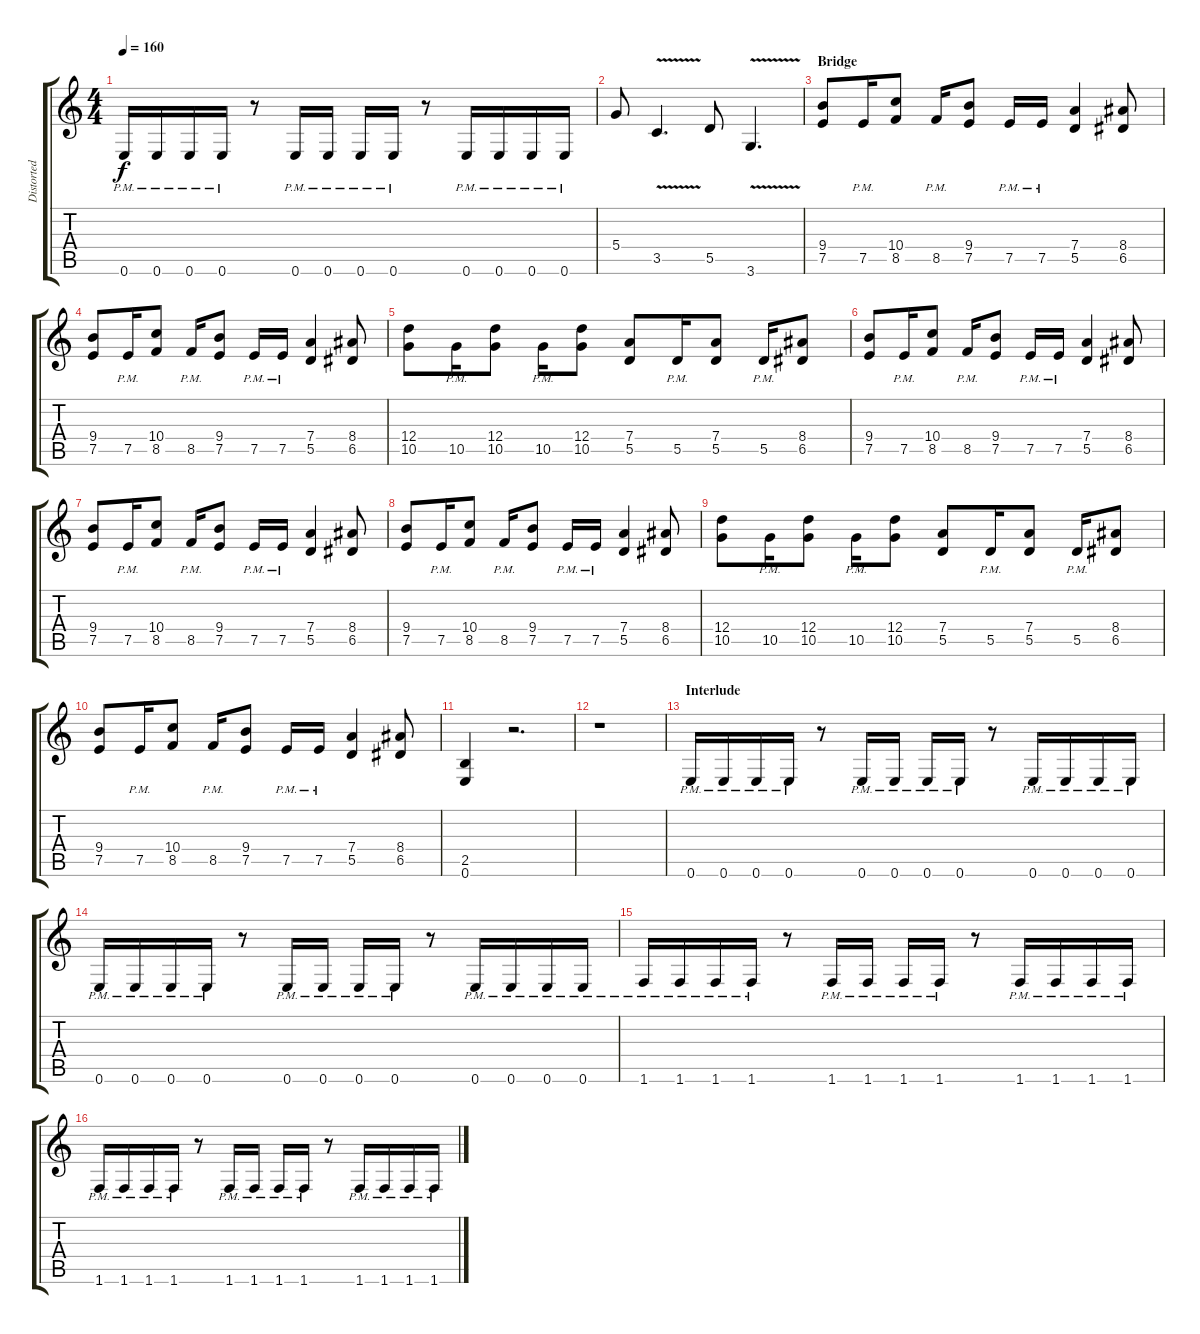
\track ("Distorted Rhythm Guitar (L)" "Distorted ") {instrument distortionguitar}
\staff {score tabs}
\tuning (E4 B3 G3 D3 A2 E2) {hide}
\ts (4 4)
\tempo 160
\clef g2
\ks c
0.6{pm}.16{dy f} 0.6{pm}.16 0.6{pm}.16 0.6{pm}.16 r.8 0.6{pm}.16 0.6{pm}.16 0.6{pm}.16 0.6{pm}.16 r.8 0.6{pm}.16 0.6{pm}.16 0.6{pm}.16 0.6{pm}.16 |
5.4.8 3.5{v}.4{d} 5.5.8 3.6{v}.4{d} |
\section ("" "Bridge")
(9.4 7.5).8 7.5{pm}.16 (10.4 8.5).8 8.5{pm}.16 (9.4 7.5).8 7.5{pm}.16 7.5{pm}.16 (7.4 5.5).4 (8.4 6.5).8 |
(9.4 7.5).8 7.5{pm}.16 (10.4 8.5).8 8.5{pm}.16 (9.4 7.5).8 7.5{pm}.16 7.5{pm}.16 (7.4 5.5).4 (8.4 6.5).8 |
(12.4 10.5).8 10.5{pm}.16 (12.4 10.5).8 10.5{pm}.16 (12.4 10.5).8 (7.4 5.5).8 5.5{pm}.16 (7.4 5.5).8 5.5{pm}.16 (8.4 6.5).8 |
(9.4 7.5).8 7.5{pm}.16 (10.4 8.5).8 8.5{pm}.16 (9.4 7.5).8 7.5{pm}.16 7.5{pm}.16 (7.4 5.5).4 (8.4 6.5).8 |
(9.4 7.5).8 7.5{pm}.16 (10.4 8.5).8 8.5{pm}.16 (9.4 7.5).8 7.5{pm}.16 7.5{pm}.16 (7.4 5.5).4 (8.4 6.5).8 |
(9.4 7.5).8 7.5{pm}.16 (10.4 8.5).8 8.5{pm}.16 (9.4 7.5).8 7.5{pm}.16 7.5{pm}.16 (7.4 5.5).4 (8.4 6.5).8 |
(12.4 10.5).8 10.5{pm}.16 (12.4 10.5).8 10.5{pm}.16 (12.4 10.5).8 (7.4 5.5).8 5.5{pm}.16 (7.4 5.5).8 5.5{pm}.16 (8.4 6.5).8 |
(9.4 7.5).8 7.5{pm}.16 (10.4 8.5).8 8.5{pm}.16 (9.4 7.5).8 7.5{pm}.16 7.5{pm}.16 (7.4 5.5).4 (8.4 6.5).8 |
(2.5 0.6).4 r.2{d} |
r.1 |
\section ("" "Interlude")
0.6{pm}.16 0.6{pm}.16 0.6{pm}.16 0.6{pm}.16 r.8 0.6{pm}.16 0.6{pm}.16 0.6{pm}.16 0.6{pm}.16 r.8 0.6{pm}.16 0.6{pm}.16 0.6{pm}.16 0.6{pm}.16 |
0.6{pm}.16 0.6{pm}.16 0.6{pm}.16 0.6{pm}.16 r.8 0.6{pm}.16 0.6{pm}.16 0.6{pm}.16 0.6{pm}.16 r.8 0.6{pm}.16 0.6{pm}.16 0.6{pm}.16 0.6{pm}.16 |
1.6{pm}.16 1.6{pm}.16 1.6{pm}.16 1.6{pm}.16 r.8 1.6{pm}.16 1.6{pm}.16 1.6{pm}.16 1.6{pm}.16 r.8 1.6{pm}.16 1.6{pm}.16 1.6{pm}.16 1.6{pm}.16 |
1.6{pm}.16 1.6{pm}.16 1.6{pm}.16 1.6{pm}.16 r.8 1.6{pm}.16 1.6{pm}.16 1.6{pm}.16 1.6{pm}.16 r.8 1.6{pm}.16 1.6{pm}.16 1.6{pm}.16 1.6{pm}.16
